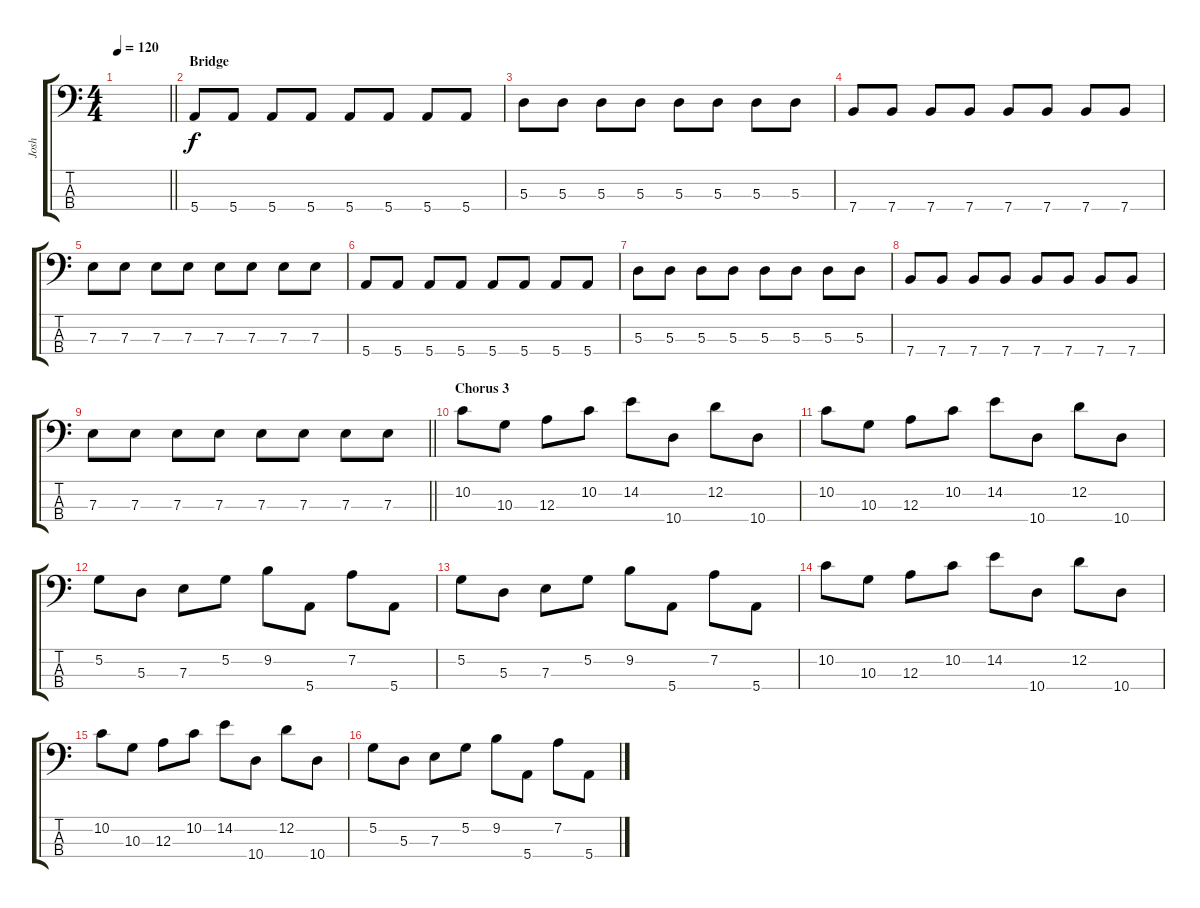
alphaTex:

\track ("Josh" "Josh") {instrument electricbassfinger}
\staff {score tabs}
\tuning (G2 D2 A1 E1) {hide}
\ts (4 4)
\tempo 120
\clef f4
\barLineRight lightlight
\ks c
|
\section ("" "Bridge")
5.4.8 5.4.8 5.4.8 5.4.8 5.4.8 5.4.8 5.4.8 5.4.8 |
5.3.8 5.3.8 5.3.8 5.3.8 5.3.8 5.3.8 5.3.8 5.3.8 |
7.4.8 7.4.8 7.4.8 7.4.8 7.4.8 7.4.8 7.4.8 7.4.8 |
7.3.8 7.3.8 7.3.8 7.3.8 7.3.8 7.3.8 7.3.8 7.3.8 |
5.4.8 5.4.8 5.4.8 5.4.8 5.4.8 5.4.8 5.4.8 5.4.8 |
5.3.8 5.3.8 5.3.8 5.3.8 5.3.8 5.3.8 5.3.8 5.3.8 |
7.4.8 7.4.8 7.4.8 7.4.8 7.4.8 7.4.8 7.4.8 7.4.8 |
\barLineRight lightlight
7.3.8 7.3.8 7.3.8 7.3.8 7.3.8 7.3.8 7.3.8 7.3.8 |
\section ("" "Chorus 3")
10.2.8 10.3.8 12.3.8 10.2.8 14.2.8 10.4.8 12.2.8 10.4.8 |
10.2.8 10.3.8 12.3.8 10.2.8 14.2.8 10.4.8 12.2.8 10.4.8 |
5.2.8 5.3.8 7.3.8 5.2.8 9.2.8 5.4.8 7.2.8 5.4.8 |
5.2.8 5.3.8 7.3.8 5.2.8 9.2.8 5.4.8 7.2.8 5.4.8 |
10.2.8 10.3.8 12.3.8 10.2.8 14.2.8 10.4.8 12.2.8 10.4.8 |
10.2.8 10.3.8 12.3.8 10.2.8 14.2.8 10.4.8 12.2.8 10.4.8 |
5.2.8 5.3.8 7.3.8 5.2.8 9.2.8 5.4.8 7.2.8 5.4.8
